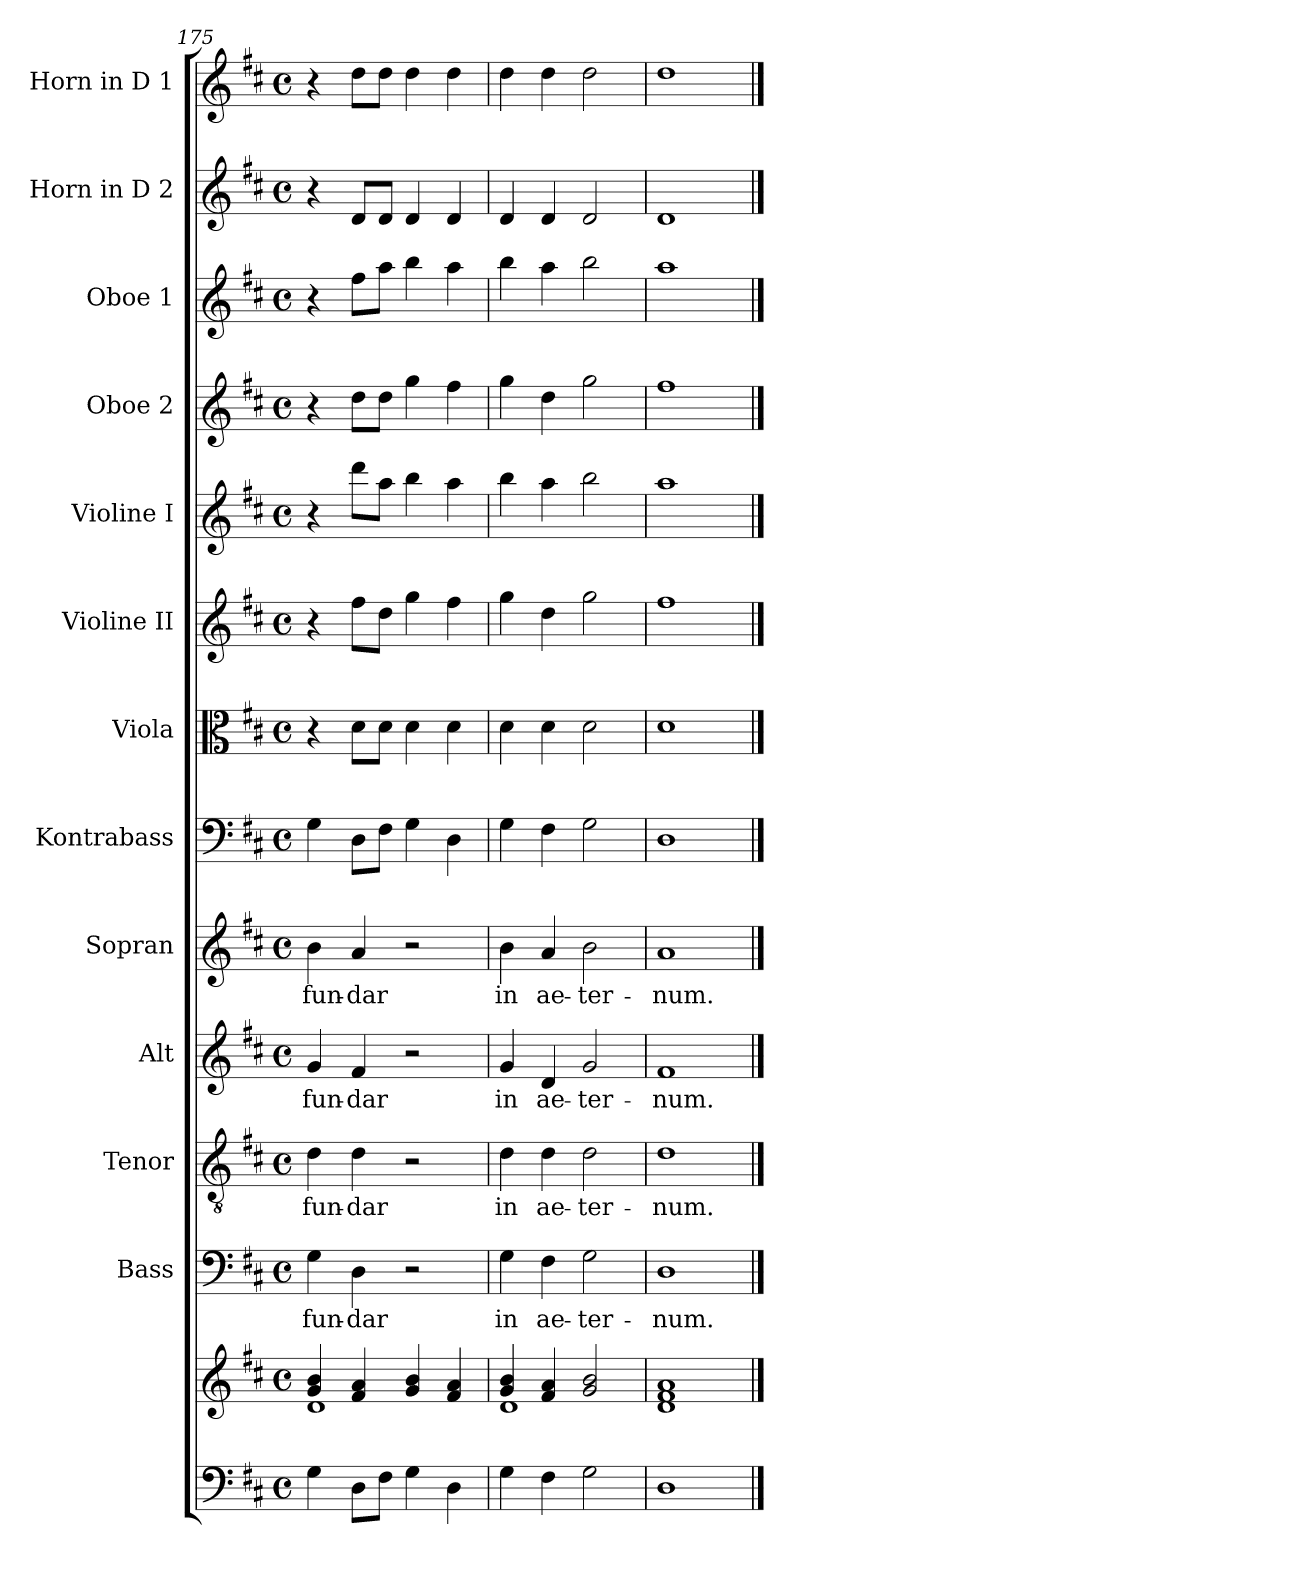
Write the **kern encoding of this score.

**kern	**kern	**kern	**text	**kern	**text	**kern	**text	**kern	**text	**kern	**kern	**kern	**kern	**kern	**kern	**kern	**kern
*part13	*part13	*part12	*part12	*part11	*part11	*part10	*part10	*part9	*part9	*part8	*part7	*part6	*part5	*part4	*part3	*part2	*part1
*staff14	*staff13	*staff12	*staff12	*staff11	*staff11	*staff10	*staff10	*staff9	*staff9	*staff8	*staff7	*staff6	*staff5	*staff4	*staff3	*staff2	*staff1
*	*	*I"Bass	*	*I"Tenor	*	*I"Alt	*	*I"Sopran	*	*I"Kontrabass	*I"Viola	*I"Violine II	*I"Violine I	*I"Oboe 2	*I"Oboe 1	*I"Horn in D 2	*I"Horn in D 1
*	*	*I'B.	*	*I'T.	*	*I'A.	*	*I'S.	*	*I'Kb.	*I'Vla.	*I'Vl. II	*I'Vl. I	*I'Ob. 2	*I'Ob. 1	*	*
*clefF4	*clefG2	*clefF4	*	*clefGv2	*	*clefG2	*	*clefG2	*	*clefF4	*clefC3	*clefG2	*clefG2	*clefG2	*clefG2	*clefG2	*clefG2
*	*	*	*	*	*	*	*	*	*	*ITrd7c12	*	*	*	*	*	*ITrd7c12	*ITrd7c12
*k[f#c#]	*k[f#c#]	*k[f#c#]	*	*k[f#c#]	*	*k[f#c#]	*	*k[f#c#]	*	*k[f#c#]	*k[f#c#]	*k[f#c#]	*k[f#c#]	*k[f#c#]	*k[f#c#]	*k[f#c#]	*k[f#c#]
*D:	*D:	*D:	*	*D:	*	*D:	*	*D:	*	*D:	*D:	*D:	*D:	*D:	*D:	*D:	*D:
*M4/4	*M4/4	*M4/4	*	*M4/4	*	*M4/4	*	*M4/4	*	*M4/4	*M4/4	*M4/4	*M4/4	*M4/4	*M4/4	*M4/4	*M4/4
*met(c)	*met(c)	*met(c)	*	*met(c)	*	*met(c)	*	*met(c)	*	*met(c)	*met(c)	*met(c)	*met(c)	*met(c)	*met(c)	*met(c)	*met(c)
=175	=175	=175	=175	=175	=175	=175	=175	=175	=175	=175	=175	=175	=175	=175	=175	=175	=175
*	*^	*	*	*	*	*	*	*	*	*	*	*	*	*	*	*	*
!	!	!	!	!LO:LY:b	!	!LO:LY:b	!	!LO:LY:b	!	!LO:LY:b	!	!	!	!	!	!	!	!
4G\	4g/ 4b/	1d	4G\	-fun-	4d\	-fun-	4g/	-fun-	4b\	-fun-	4GG\	4r	4r	4r	4r	4r	4r	4r
!	!	!	!	!LO:LY:b	!	!LO:LY:b	!	!LO:LY:b	!	!LO:LY:b	!	!	!	!	!	!	!	!
8D\L	4f#/ 4a/	.	4D\	-dar	4d\	-dar	4f#/	-dar	4a/	-dar	8DD\L	8d\L	8ff#\L	8ddd\L	8dd\L	8ff#\L	8D/L	8d\L
8F#\J	.	.	.	.	.	.	.	.	.	.	8FF#\J	8d\J	8dd\J	8aa\J	8dd\J	8aa\J	8D/J	8d\J
4G\	4g/ 4b/	.	2r	.	2r	.	2r	.	2r	.	4GG\	4d\	4gg\	4bb\	4gg\	4bb\	4D/	4d\
4D\	4f#/ 4a/	.	.	.	.	.	.	.	.	.	4DD\	4d\	4ff#\	4aa\	4ff#\	4aa\	4D/	4d\
=176	=176	=176	=176	=176	=176	=176	=176	=176	=176	=176	=176	=176	=176	=176	=176	=176	=176	=176
!	!	!	!	!LO:LY:b	!	!LO:LY:b	!	!LO:LY:b	!	!LO:LY:b	!	!	!	!	!	!	!	!
4G\	4g/ 4b/	1d	4G\	in	4d\	in	4g/	in	4b\	in	4GG\	4d\	4gg\	4bb\	4gg\	4bb\	4D/	4d\
!	!	!	!	!LO:LY:b	!	!LO:LY:b	!	!LO:LY:b	!	!LO:LY:b	!	!	!	!	!	!	!	!
4F#\	4f#/ 4a/	.	4F#\	ae-	4d\	ae-	4d/	ae-	4a/	ae-	4FF#\	4d\	4dd\	4aa\	4dd\	4aa\	4D/	4d\
!	!	!	!	!LO:LY:b	!	!LO:LY:b	!	!LO:LY:b	!	!LO:LY:b	!	!	!	!	!	!	!	!
2G\	2g/ 2b/	.	2G\	-ter-	2d\	-ter-	2g/	-ter-	2b\	-ter-	2GG\	2d\	2gg\	2bb\	2gg\	2bb\	2D/	2d\
*	*v	*v	*	*	*	*	*	*	*	*	*	*	*	*	*	*	*	*
=177	=177	=177	=177	=177	=177	=177	=177	=177	=177	=177	=177	=177	=177	=177	=177	=177	=177
!	!	!	!LO:LY:b	!	!LO:LY:b	!	!LO:LY:b	!	!LO:LY:b	!	!	!	!	!	!	!	!
1D	1d 1f# 1a	1D	-num.	1d	-num.	1f#	-num.	1a	-num.	1DD	1d	1ff#	1aa	1ff#	1aa	1D	1d
==	==	==	==	==	==	==	==	==	==	==	==	==	==	==	==	==	==
*-	*-	*-	*-	*-	*-	*-	*-	*-	*-	*-	*-	*-	*-	*-	*-	*-	*-
